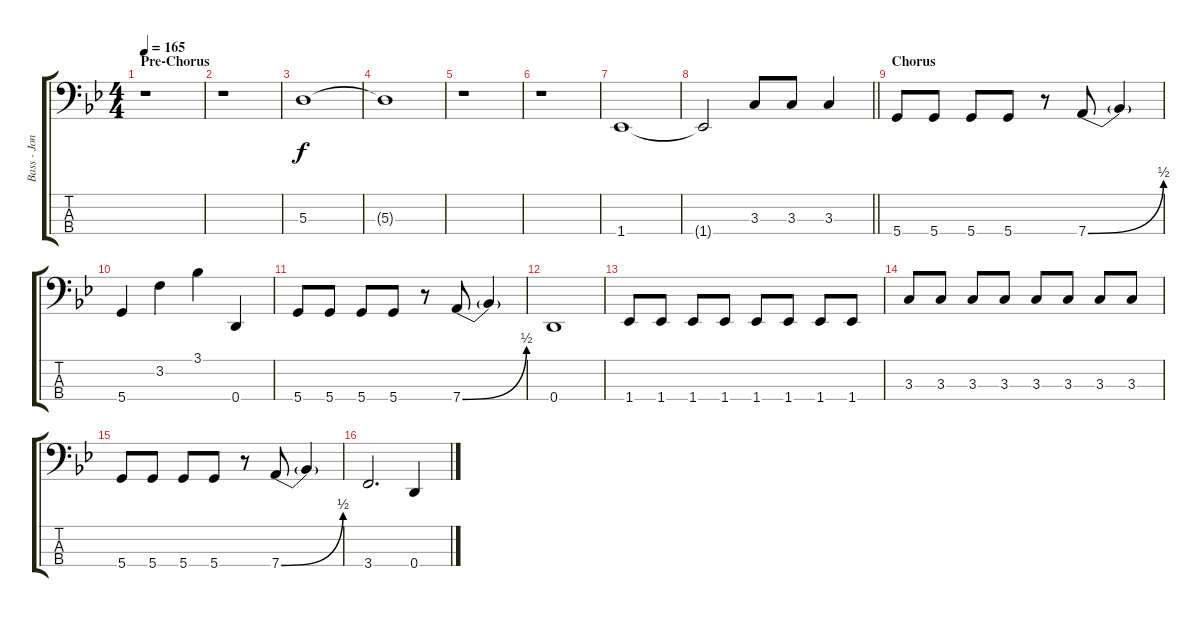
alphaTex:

\track ("Bass - Jon" "Bass - Jon") {instrument electricbassfinger}
\staff {score tabs}
\tuning (G2 D2 A1 D1) {hide}
\ts (4 4)
\section ("" "Pre-Chorus")
\tempo 165
\clef f4
\ks gminor
r.1{dy f} |
r.1 |
5.3.1 |
5.3{t}.1 |
r.1 |
r.1 |
1.4.1 |
\barLineRight lightlight
1.4{t}.2 3.3.8 3.3.8 3.3.4 |
\section ("" "Chorus")
5.4.8 5.4.8 5.4.8 5.4.8 r.8 7.4{be (bend 0 0 60 2)}.8 7.4{t}.4 |
5.4.4 3.2.4 3.1.4 0.4.4 |
5.4.8 5.4.8 5.4.8 5.4.8 r.8 7.4{be (bend 0 0 60 2)}.8 7.4{t}.4 |
0.4.1 |
1.4.8 1.4.8 1.4.8 1.4.8 1.4.8 1.4.8 1.4.8 1.4.8 |
3.3.8 3.3.8 3.3.8 3.3.8 3.3.8 3.3.8 3.3.8 3.3.8 |
5.4.8 5.4.8 5.4.8 5.4.8 r.8 7.4{be (bend 0 0 60 2)}.8 7.4{t}.4 |
3.4.2{d} 0.4.4
